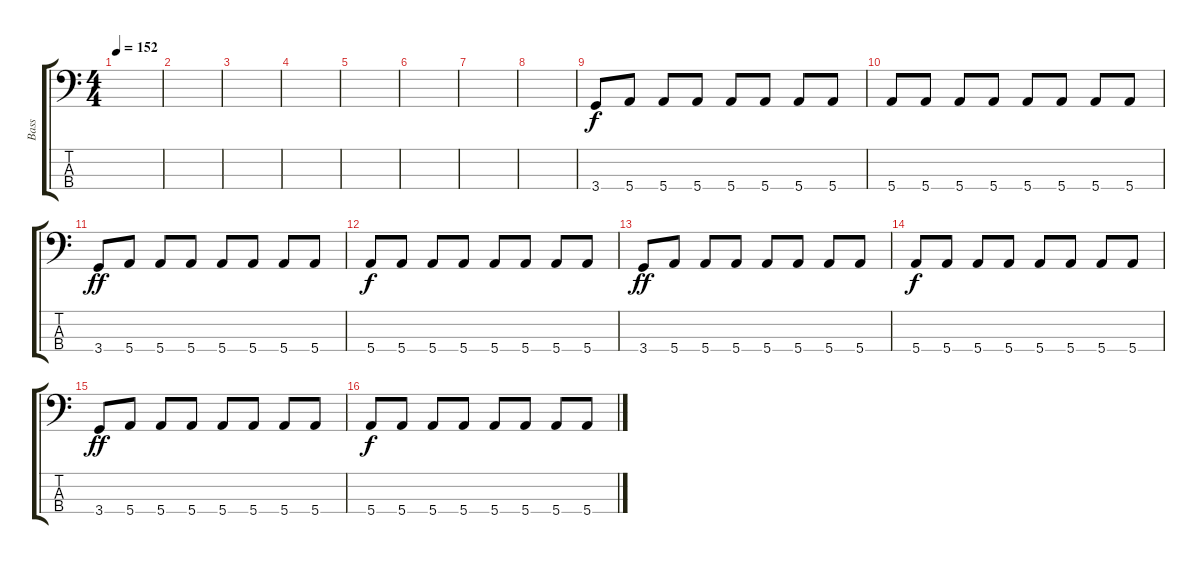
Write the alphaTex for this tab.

\track ("Bass" "Bass") {instrument electricbasspick}
\staff {score tabs}
\tuning (G2 D2 A1 E1) {hide}
\ts (4 4)
\tempo 152
\clef f4
\ks c
|
|
|
|
|
|
|
|
3.4.8 5.4.8 5.4.8 5.4.8 5.4.8 5.4.8 5.4.8 5.4.8 |
5.4.8{dy f} 5.4.8 5.4.8 5.4.8 5.4.8 5.4.8 5.4.8 5.4.8 |
3.4.8{dy ff} 5.4.8 5.4.8 5.4.8 5.4.8 5.4.8 5.4.8 5.4.8 |
5.4.8{dy f} 5.4.8 5.4.8 5.4.8 5.4.8 5.4.8 5.4.8 5.4.8 |
3.4.8{dy ff} 5.4.8 5.4.8 5.4.8 5.4.8 5.4.8 5.4.8 5.4.8 |
5.4.8{dy f} 5.4.8 5.4.8 5.4.8 5.4.8 5.4.8 5.4.8 5.4.8 |
3.4.8{dy ff} 5.4.8 5.4.8 5.4.8 5.4.8 5.4.8 5.4.8 5.4.8 |
5.4.8{dy f} 5.4.8 5.4.8 5.4.8 5.4.8 5.4.8 5.4.8 5.4.8
